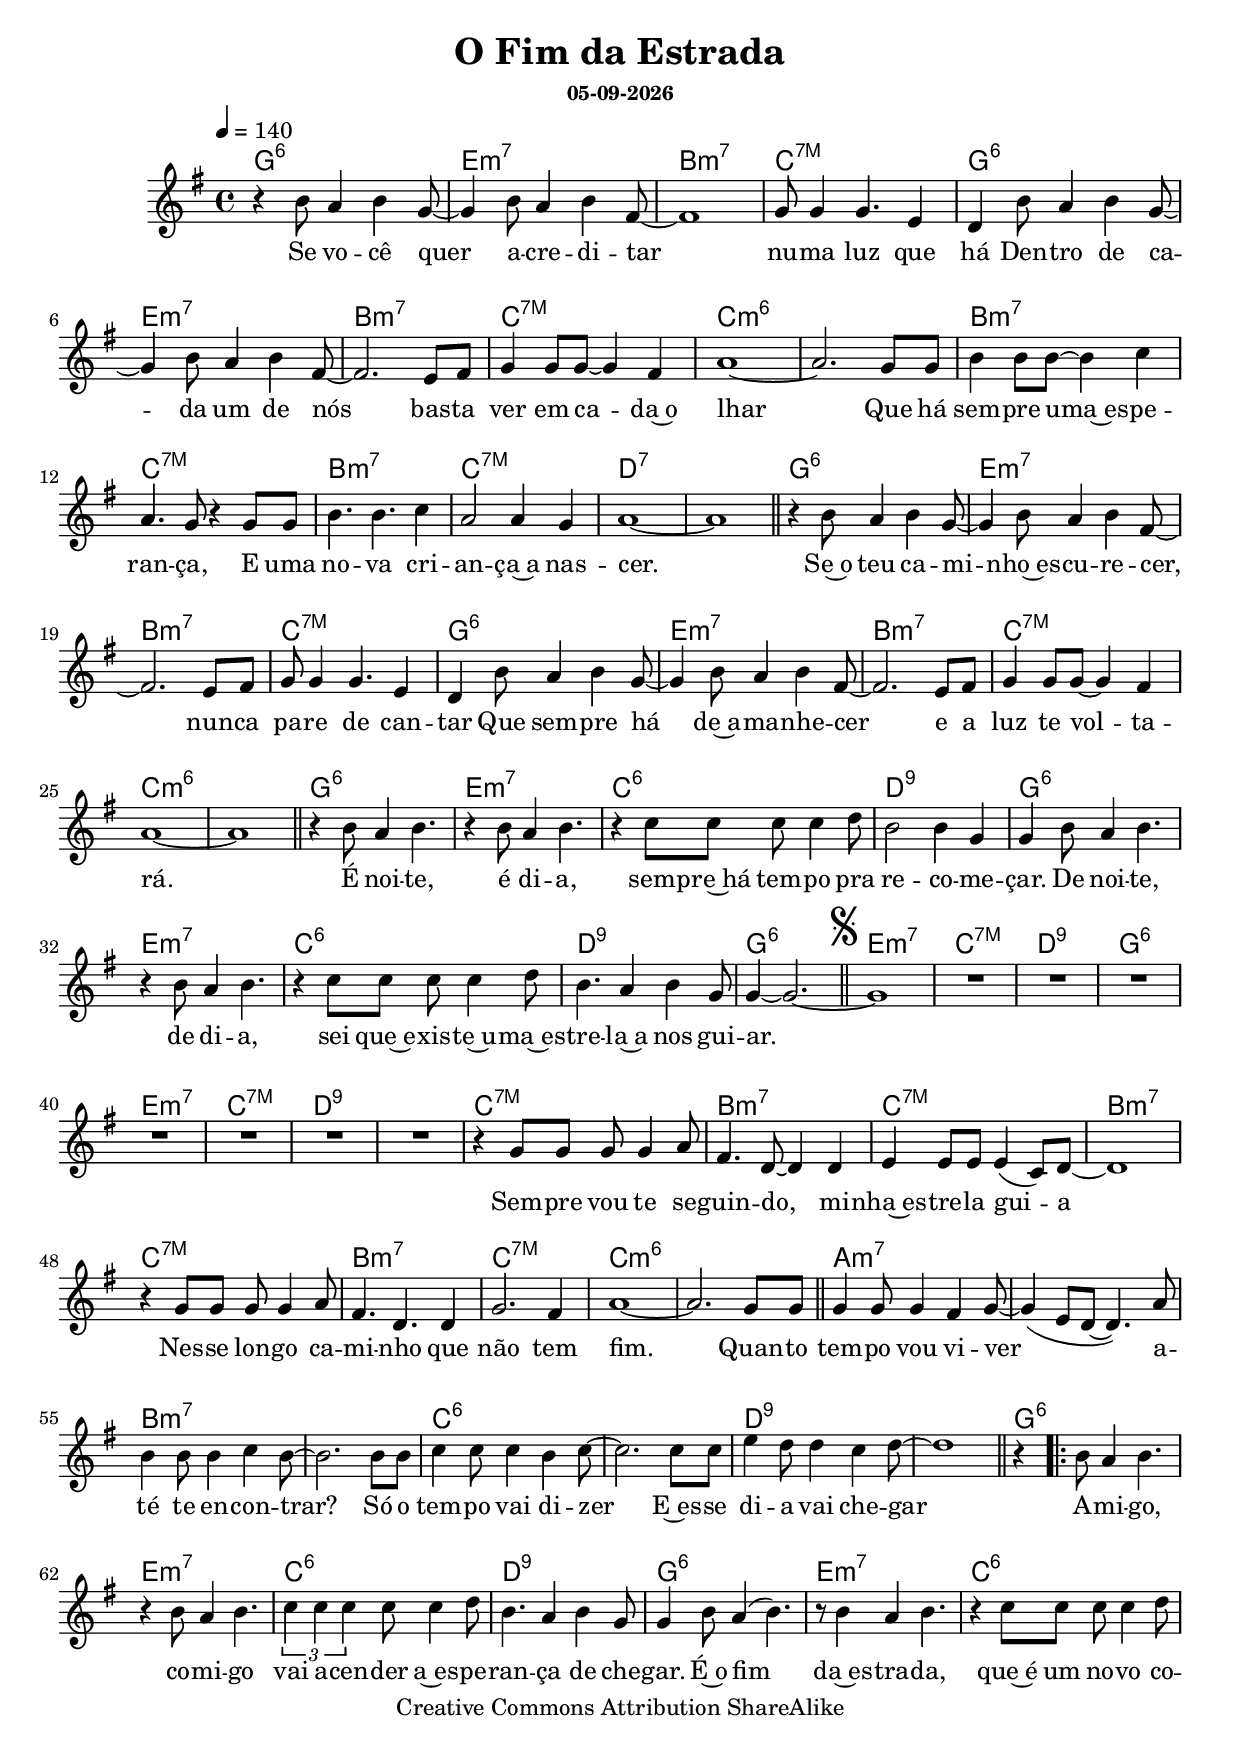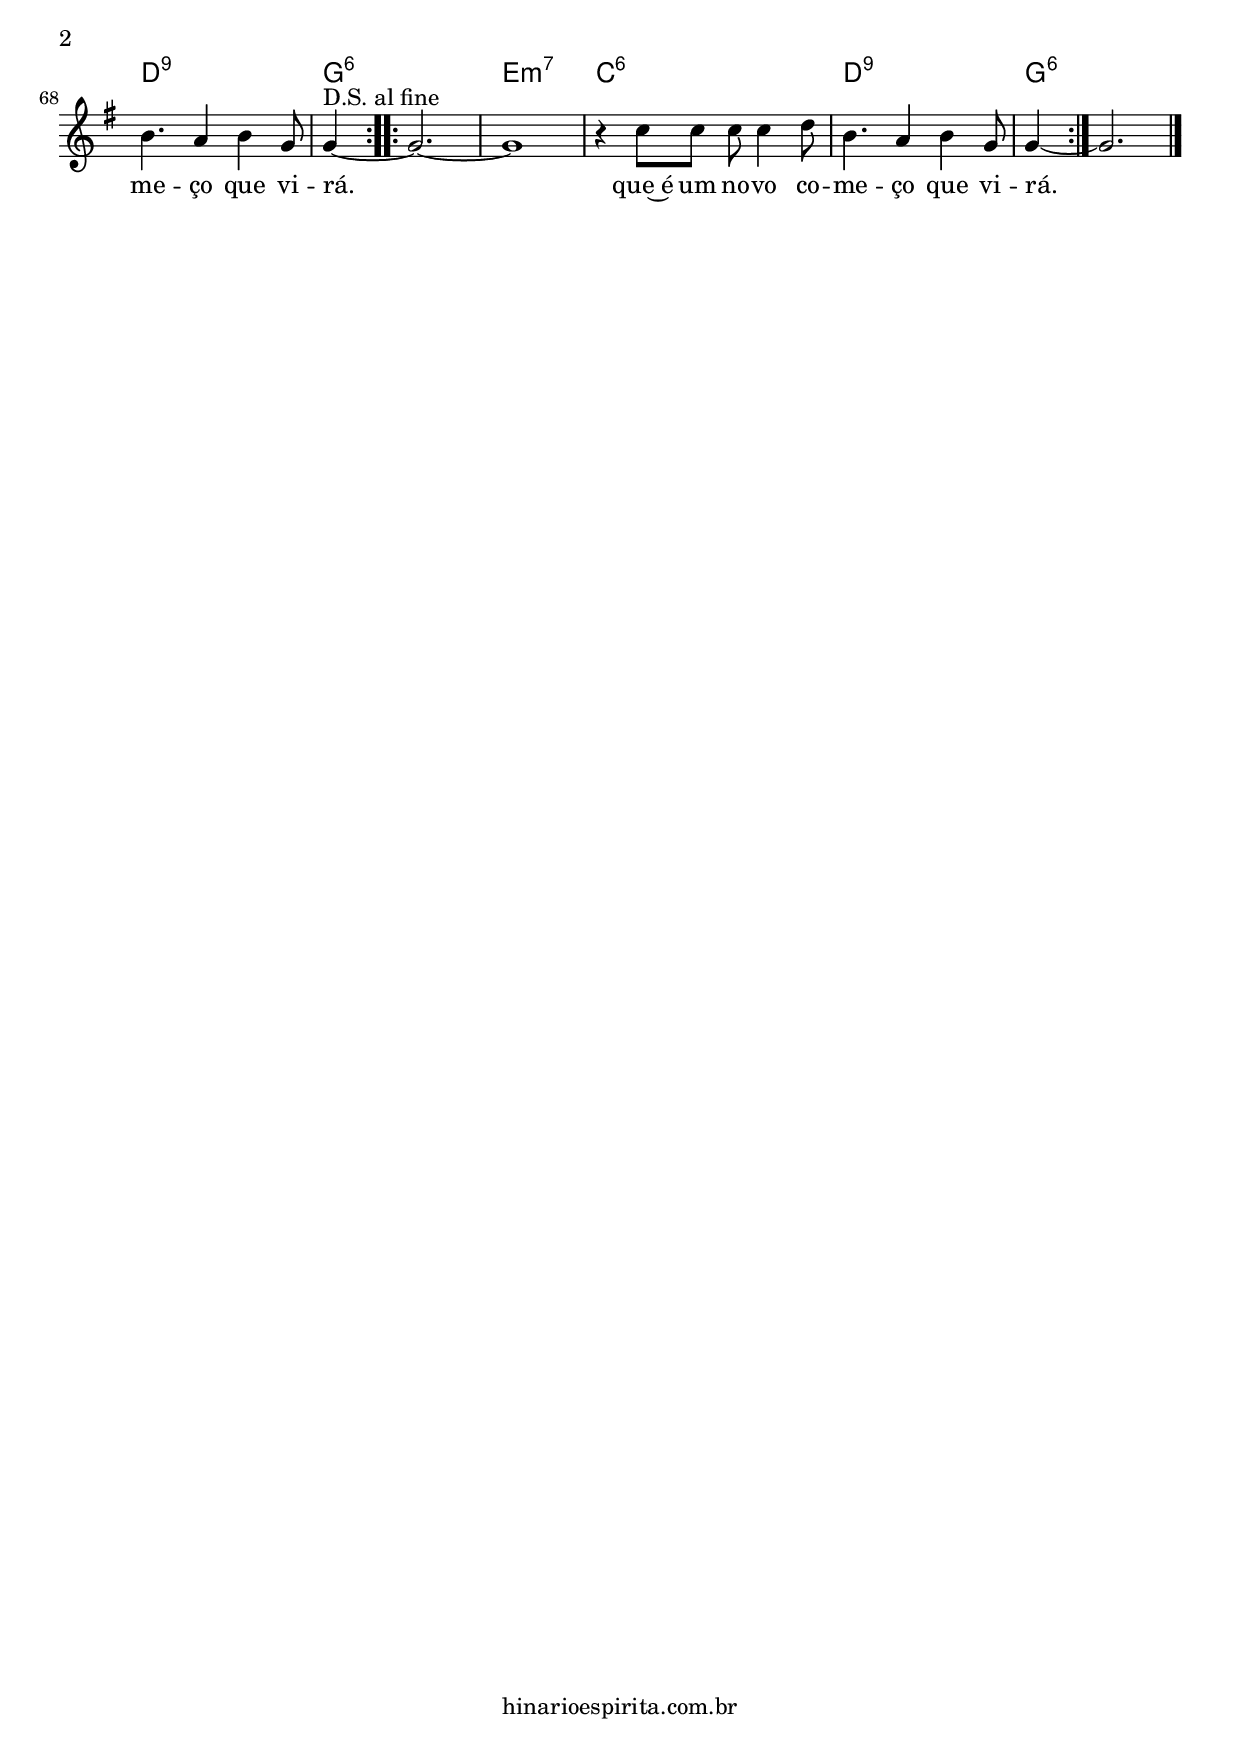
\version "2.16.0"
\pointAndClickOff

\header {
  title = "O Fim da Estrada"
  subsubtitle = #(strftime "%d-%m-%Y" (localtime (current-time)))
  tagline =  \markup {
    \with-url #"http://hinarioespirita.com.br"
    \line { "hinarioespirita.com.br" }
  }
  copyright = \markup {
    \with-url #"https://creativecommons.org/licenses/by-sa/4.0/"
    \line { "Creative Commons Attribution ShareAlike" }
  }
}

melodia = \relative c'' {
  \key g \major
  \time 4/4
  \tempo 4 = 140
  \clef treble

  % Primeira estrofe
  r4 b8 a4 b g8~ | g4 b8 a4 b fis8~ | fis1 |
  g8 g4 g4. e4 |

  d4 b'8 a4 b g8~ | g4 b8 a4 b fis8~ | fis2. e8 fis |
  g4 g8 g~ g4 fis | a1~ | a2. g8 g |

  b4 b8 b~ b4 c | a4. g8 r4 g8 g | b4. b c4 | a2 a4 g4 | a1~ | a \bar "||"

  % Segunda estrofe
  r4 b8 a4 b g8~ | g4 b8 a4 b fis8~ | fis2. e8 fis |
  g g4 g4. e4 |

  d4 b'8 a4 b g8~ | g4 b8 a4 b fis8~ | fis2. e8 fis |
  g4 g8 g~ g4 fis | a1~ | a \bar "||"

  % Refrão 1
  r4 b8 a4 b4. | r4 b8 a4 b4. | r4 c8 c c c4 d8 | b2 b4 g |
  g4 b8 a4 b4. | r4 b8 a4 b4. | r4 c8 c c c4 d8 | b4. a4 b g8 |
  g4~ g2.~   \mark \markup { \musicglyph #"scripts.segno" } \bar "||" g1 |

  \compressFullBarRests
  R1*7

  % Interlúdio, parte 1
  r4 g8 g g g4 a8 | fis4. d8~ d4 d | e4 e8 e e4( c8) d8~ | d1 |
  r4 g8 g g g4 a8 | fis4. d d4 | g2. fis4 | a1~ | a2. g8 g \bar "||"

  % Interlúdio, parte 2
  g4 g8 g4 fis g8~ | g4( e8 d~ d4.) a'8 | b4 b8 b4 c b8~ | b2. b8 b | c4 c8 c4 b c8~ |
  c2. c8 c | e4 d8 d4 c d8~ | d1 \bar "||"

  % Refrão 2
  r4 \repeat volta 2 { b8 a4 b4. | r4 b8 a4 b4. | \times 2/3 { c4 c c } c8 c4 d8 | b4. a4 b g8 |
  g4 b8 a4( b4.) | r8 b4 a b4. | r4 c8 c c c4 d8 | b4. a4 b g8 |
  s1*0^\markup { \center-column { "D.S. al fine" } }
  g4~ }

  \repeat volta 2 { g2.~ |
  g1 |
  r4 c8 c c c4 d8 | b4. a4 b g8 | g4~ } g2.
  \bar "|."
}

letra = \lyricmode {
  Se vo -- cê quer a -- cre -- di -- tar nu -- ma luz que há
  Den -- tro de ca -- da um de nós bas -- ta ver em ca -- da~o lhar
  Que há sem -- pre uma~es -- pe -- ran -- ça,
  E uma no -- va cri -- an -- ça~a nas -- cer.
  Se~o teu ca -- mi -- nho~es -- cu -- re -- cer, nun -- ca pa -- re de can -- tar
  Que sem -- pre há de~a -- ma -- nhe -- cer e a luz te vol -- ta -- rá.

  É noi -- te,  é di -- a,  sem -- pre~há tem -- po pra re -- co -- me -- çar.
  De noi -- te,  de di -- a,  sei que~e -- xis -- te~u -- ma~es -- tre -- la~a nos gui -- ar.

  Sem -- pre vou te se -- guin -- do, mi -- nha~es -- tre -- la gui -- a
  Nes -- se lon -- go ca -- mi -- nho que não tem fim.
  Quan -- to tem -- po vou vi -- ver a -- té te en -- con -- trar?
  Só o tem -- po vai di -- zer
  E~es -- se di -- a vai che -- gar

  A -- mi -- go,  co -- mi -- go vai a -- cen -- der a~es -- pe -- ran -- ça de che -- gar.
  É~o fim da~es -- tra -- da,  que~é um no -- vo co -- me -- ço que vi -- rá.

  que~é um no -- vo co -- me -- ço que vi -- rá.
}

harmonia = \chordmode {
  \set majorSevenSymbol = \markup { 7M }

  % Primeira estrofe
  g1:6 e:m7 b:m7 c:maj7
  g1:6 e:m7 b:m7 c:maj7  \repeat percent 2 {c:m6}
  b:m7 c:maj7 b:m7 c:maj7 \repeat percent 2 {d:7}

  % Segunda estrofe
  g1:6 e:m7 b:m7 c:maj7
  g1:6 e:m7 b:m7 c:maj7 \repeat percent 2 {c:m6}

  % Refrão 1
  g:6 e:m7 c:6 d:7.9
  g:6 e:m7 c:6 d:7.9 g:6
  e:m7 c:maj7 d:7.9 g:6
  e:m7 c:maj7 \repeat percent 2 {d:7.9}

  % Interlúdio 1
  c:maj7 b:m7 c:maj7 b:m7
  c:maj7 b:m7 c:maj7 \repeat percent 2 {c:m6}

  % Interlúdio 2
  \repeat percent 2 {a:m7} \repeat percent 2 {b:m7} \repeat percent 2 {c:6} \repeat percent 2 {d:7.9}

  % Refrão 2
  g4:6
  \repeat volta 2 {
    s2. e1:m7 c:6 d:7.9
    g:6 e:m7 c:6 d:7.9 g4:6
  }
  \repeat volta 2 {
    s2.
    e1:m7 c:6 d:7.9 g4:6
  }
}

musica =  <<
    \new ChordNames { \harmonia }
    \new Staff <<
      \new Voice = "melodia" { \melodia }
      \lyricsto "melodia" \new Lyrics \letra
      \set Staff.midiInstrument = #"acoustic grand"
    >>
  >>
\score {
  \musica
  \layout {}
}

\score {
  \unfoldRepeats
  \musica
  \midi {}
}
